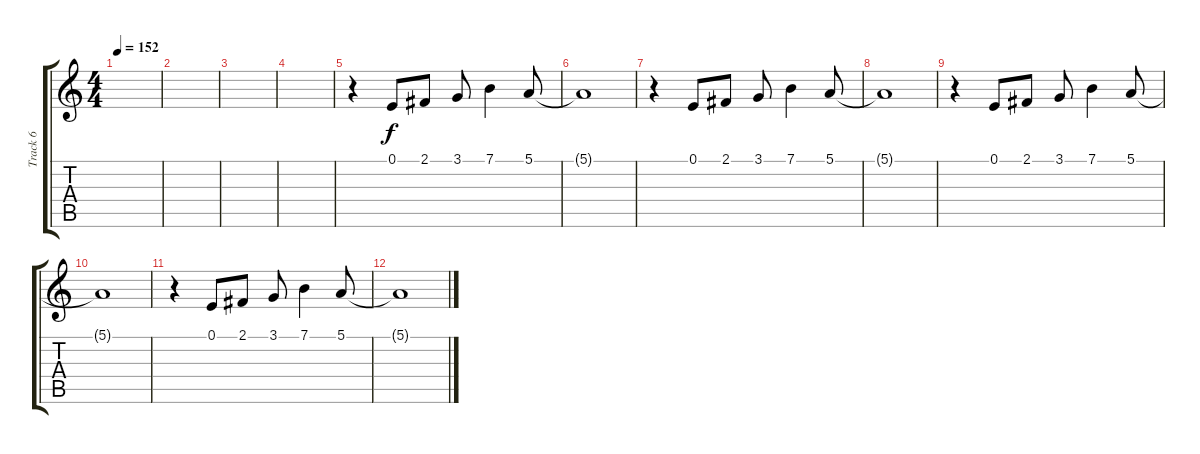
\track ("Track 6" "Track 6") {instrument musicbox}
\staff {score tabs}
\tuning (E4 B3 G3 D3 A2 E2) {hide}
\ts (4 4)
\tempo 152
\clef g2
\ks c
|
|
|
|
r.4 0.1.8 2.1.8 3.1.8 7.1.4 5.1.8 |
5.1{t}.1 |
r.4 0.1.8 2.1.8 3.1.8 7.1.4 5.1.8 |
5.1{t}.1 |
r.4 0.1.8 2.1.8 3.1.8 7.1.4 5.1.8 |
5.1{t}.1 |
r.4 0.1.8 2.1.8 3.1.8 7.1.4 5.1.8 |
5.1{t}.1
